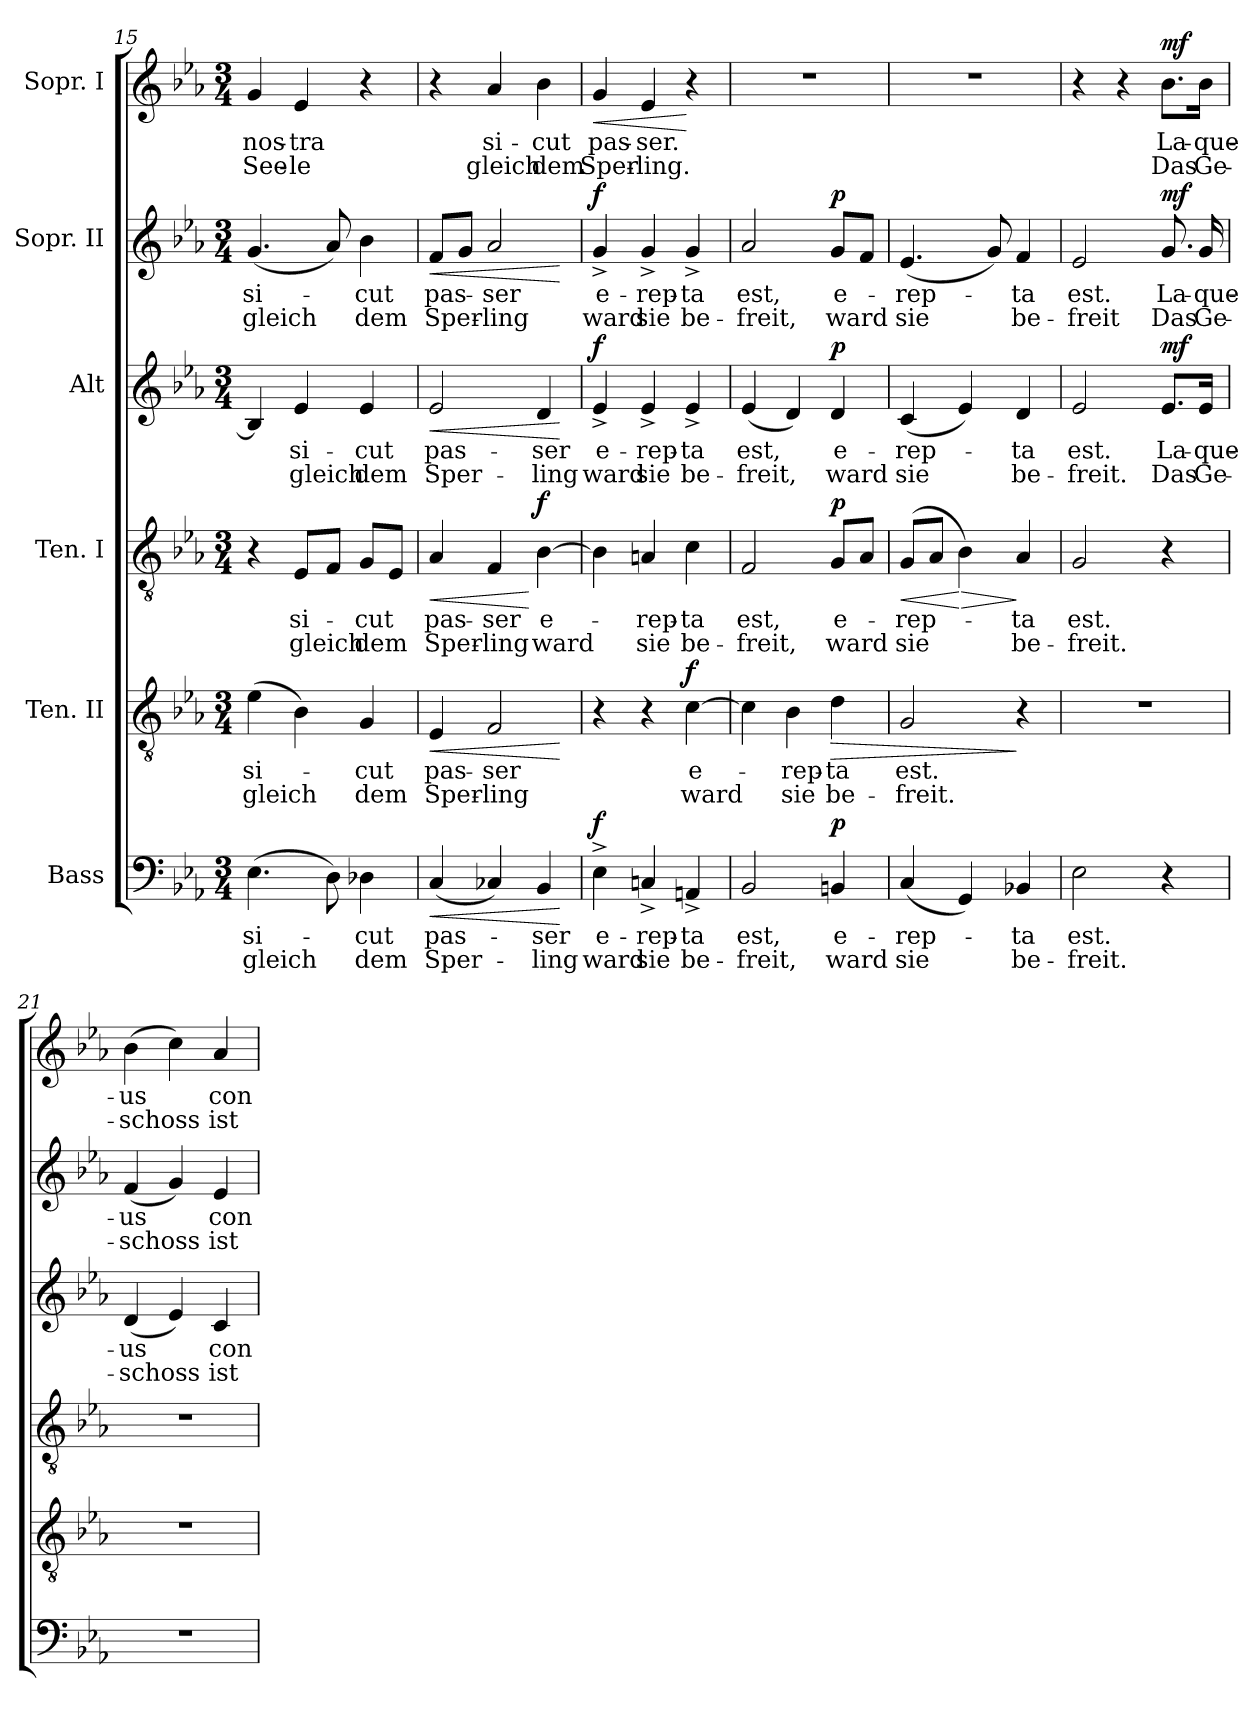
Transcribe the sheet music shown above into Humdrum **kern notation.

**kern	**text	**text	**dynam	**kern	**text	**text	**dynam	**kern	**text	**text	**dynam	**kern	**text	**text	**dynam	**kern	**text	**text	**dynam	**kern	**text	**text	**dynam
*part6	*part6	*part6	*part6	*part5	*part5	*part5	*part5	*part4	*part4	*part4	*part4	*part3	*part3	*part3	*part3	*part2	*part2	*part2	*part2	*part1	*part1	*part1	*part1
*staff6	*staff6	*staff6	*staff6	*staff5	*staff5	*staff5	*staff5	*staff4	*staff4	*staff4	*staff4	*staff3	*staff3	*staff3	*staff3	*staff2	*staff2	*staff2	*staff2	*staff1	*staff1	*staff1	*staff1
*I"Bass	*	*	*	*I"Ten. II	*	*	*	*I"Ten. I	*	*	*	*I"Alt	*	*	*	*I"Sopr. II	*	*	*	*I"Sopr. I	*	*	*
*clefF4	*	*	*	*clefGv2	*	*	*	*clefGv2	*	*	*	*clefG2	*	*	*	*clefG2	*	*	*	*clefG2	*	*	*
*k[b-e-a-]	*	*	*	*k[b-e-a-]	*	*	*	*k[b-e-a-]	*	*	*	*k[b-e-a-]	*	*	*	*k[b-e-a-]	*	*	*	*k[b-e-a-]	*	*	*
*E-:	*	*	*	*E-:	*	*	*	*E-:	*	*	*	*E-:	*	*	*	*E-:	*	*	*	*E-:	*	*	*
*M3/4	*	*	*	*M3/4	*	*	*	*M3/4	*	*	*	*M3/4	*	*	*	*M3/4	*	*	*	*M3/4	*	*	*
=15	=15	=15	=15	=15	=15	=15	=15	=15	=15	=15	=15	=15	=15	=15	=15	=15	=15	=15	=15	=15	=15	=15	=15
(>4.E-\	si-	gleich	.	(>4e-\	si-	gleich	.	4r	.	.	.	4B-/]	.	.	.	(4.g/	si-	gleich	.	4g/	nos-	See-	.
.	.	.	.	4B-\)	.	.	.	8E-/L	si-	gleich	.	4e-/	si-	gleich	.	.	.	.	.	4e-/	-tra	-le	.
8D\)	.	.	.	.	.	.	.	8F/J	.	.	.	.	.	.	.	8a-/)	.	.	.	.	.	.	.
4D-X\	-cut	dem	.	4G/	-cut	dem	.	8G/L	-cut	dem	.	4e-/	-cut	dem	.	4b-\	-cut	dem	.	4r	.	.	.
.	.	.	.	.	.	.	.	8E-/J	.	.	.	.	.	.	.	.	.	.	.	.	.	.	.
=16	=16	=16	=16	=16	=16	=16	=16	=16	=16	=16	=16	=16	=16	=16	=16	=16	=16	=16	=16	=16	=16	=16	=16
!	!	!	!LO:HP:b	!	!	!	!LO:HP:b	!	!	!	!LO:HP:b	!	!	!	!LO:HP:b	!	!	!	!LO:HP:b	!	!	!	!
(4C/	pas-	Sper-	<	4E-/	pas-	Sper-	<	4A-/	pas-	Sper-	<	2e-/	pas-	Sper-	<	8f/L	pas-	Sper-	<	4r	.	.	.
.	.	.	.	.	.	.	.	.	.	.	.	.	.	.	.	8g/J	.	.	.	.	.	.	.
4C-X/)	.	.	.	2F/	-ser	-ling	.	4F/	-ser	-ling	.	.	.	.	.	2a-/	-ser	-ling	.	4a-/	si-	gleich	.
!	!	!	!	!	!	!	!	!	!	!	!LO:DY:n=1:a	!	!	!	!	!	!	!	!	!	!	!	!
4BB-/	-ser	-ling	.	.	.	.	.	[4B-\	e-	ward	[ f	4d/	-ser	-ling	.	.	.	.	.	4b-\	-cut	dem	.
.	.	.	[	.	.	.	[	.	.	.	.	.	.	.	[	.	.	.	[	.	.	.	.
=17	=17	=17	=17	=17	=17	=17	=17	=17	=17	=17	=17	=17	=17	=17	=17	=17	=17	=17	=17	=17	=17	=17	=17
!	!	!	!LO:DY:a	!	!	!	!	!	!	!	!	!	!	!	!LO:DY:a	!	!	!	!LO:DY:a	!	!	!	!LO:HP:b
4E-^\	e-	ward	f	4r	.	.	.	4B-\]	.	.	.	4e-^/	e-	ward	f	4g^/	e-	ward	f	4g/	pas-	Sper-	<
4Cn^/	-rep-	sie	.	4r	.	.	.	4An/	-rep-	sie	.	4e-^/	-rep-	sie	.	4g^/	-rep-	sie	.	4e-/	-ser.	-ling.	.
!	!	!	!	!	!	!	!LO:DY:a	!	!	!	!	!	!	!	!	!	!	!	!	!	!	!	!
4AAn^/	-ta	be-	.	[4c\	e-	ward	f	4c\	-ta	be-	.	4e-^/	-ta	be-	.	4g^/	-ta	be-	.	4r	.	.	[
!!LO:LB:g=z
=18	=18	=18	=18	=18	=18	=18	=18	=18	=18	=18	=18	=18	=18	=18	=18	=18	=18	=18	=18	=18	=18	=18	=18
2BB-/	est,	-freit,	.	4c\]	.	.	.	2F/	est,	-freit,	.	(>4e-/	est,	-freit,	.	2a-/	est,	-freit,	.	2.r	.	.	.
.	.	.	.	4B-\	-rep-	sie	.	.	.	.	.	4d/)	.	.	.	.	.	.	.	.	.	.	.
!	!	!	!LO:DY:a	!	!	!	!LO:HP:b	!	!	!	!LO:DY:a	!	!	!	!LO:DY:a	!	!	!	!LO:DY:a	!	!	!	!
4BBn/	e-	ward	p	4d\	-ta	be-	>	8G/L	e-	ward	p	4d/	e-	ward	p	8g/L	e-	-ward	p	.	.	.	.
.	.	.	.	.	.	.	.	8A-/J	.	.	.	.	.	.	.	8f/J	.	.	.	.	.	.	.
=19	=19	=19	=19	=19	=19	=19	=19	=19	=19	=19	=19	=19	=19	=19	=19	=19	=19	=19	=19	=19	=19	=19	=19
!	!	!	!	!	!	!	!	!	!	!	!LO:HP:b	!	!	!	!	!	!	!	!	!	!	!	!
(4C/	-rep-	sie	.	2G/	est.	-freit.	.	(8G/L	-rep-	sie	<	(>4c/	-rep-	sie	.	(>4.e-/	-rep-	sie	.	2.r	.	.	.
.	.	.	.	.	.	.	.	8A-/J	.	.	.	.	.	.	.	.	.	.	.	.	.	.	.
!	!	!	!	!	!	!	!	!	!	!	!LO:HP:n=1:b	!	!	!	!	!	!	!	!	!	!	!	!
4GG/)	.	.	.	.	.	.	.	4B-\)	.	.	[ >	4e-/)	.	.	.	.	.	.	.	.	.	.	.
.	.	.	.	.	.	.	.	.	.	.	.	.	.	.	.	8g/)	.	.	.	.	.	.	.
4BB-X/	-ta	be-	.	4r	.	.	]	4A-/	-ta	be-	]	4d/	-ta	be-	.	4f/	-ta	be-	.	.	.	.	.
=20	=20	=20	=20	=20	=20	=20	=20	=20	=20	=20	=20	=20	=20	=20	=20	=20	=20	=20	=20	=20	=20	=20	=20
2E-\	est.	-freit.	.	2.r	.	.	.	2G/	est.	-freit.	.	2e-/	est.	-freit.	.	2e-/	est.	-freit	.	4r	.	.	.
.	.	.	.	.	.	.	.	.	.	.	.	.	.	.	.	.	.	.	.	4r	.	.	.
!	!	!	!	!	!	!	!	!	!	!	!	!	!	!	!LO:DY:a	!	!	!	!LO:DY:a	!	!	!	!LO:DY:a
4r	.	.	.	.	.	.	.	4r	.	.	.	8.e-/L	La-	Das	mf	8.g/	La-	Das	mf	8.b-\L	La-	Das	mf
.	.	.	.	.	.	.	.	.	.	.	.	16e-/Jk	-que-	Ge-	.	16g/	-que-	Ge-	.	16b-\Jk	-que-	Ge-	.
=21	=21	=21	=21	=21	=21	=21	=21	=21	=21	=21	=21	=21	=21	=21	=21	=21	=21	=21	=21	=21	=21	=21	=21
2.r	.	.	.	2.r	.	.	.	2.r	.	.	.	(>4d/	-us	-schoss	.	(4f/	-us	-schoss	.	(>4b-\	-us	-schoss	.
.	.	.	.	.	.	.	.	.	.	.	.	4e-/)	.	.	.	4g/)	.	.	.	4cc\)	.	.	.
.	.	.	.	.	.	.	.	.	.	.	.	4c/	con-	ist	.	4e-/	con-	ist	.	4a-/	con-	ist	.
=	=	=	=	=	=	=	=	=	=	=	=	=	=	=	=	=	=	=	=	=	=	=	=
*-	*-	*-	*-	*-	*-	*-	*-	*-	*-	*-	*-	*-	*-	*-	*-	*-	*-	*-	*-	*-	*-	*-	*-
